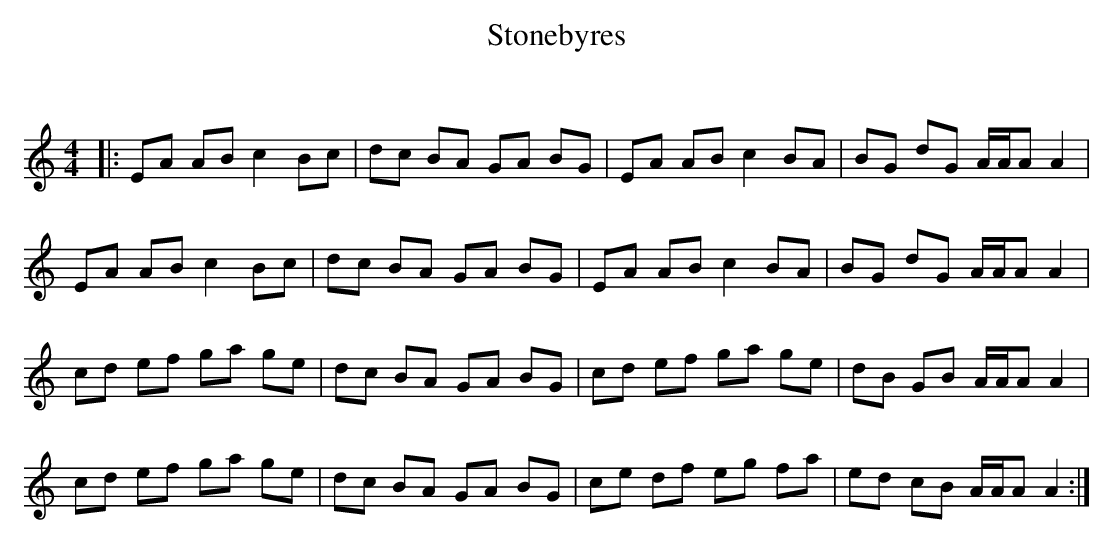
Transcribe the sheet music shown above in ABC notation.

X:1
T: Stonebyres
C:
Q: 232
K:Am
M:4/4
L:1/8
|:EA AB c2 Bc|dc BA GA BG|EA AB c2 BA|BG dG A1/2A1/2A A2|
EA AB c2 Bc|dc BA GA BG|EA AB c2 BA|BG dG A1/2A1/2A A2|
cd ef ga ge|dc BA GA BG|cd ef ga ge|dB GB A1/2A1/2A A2|
cd ef ga ge|dc BA GA BG|ce df eg fa|ed cB A1/2A1/2A A2:|
